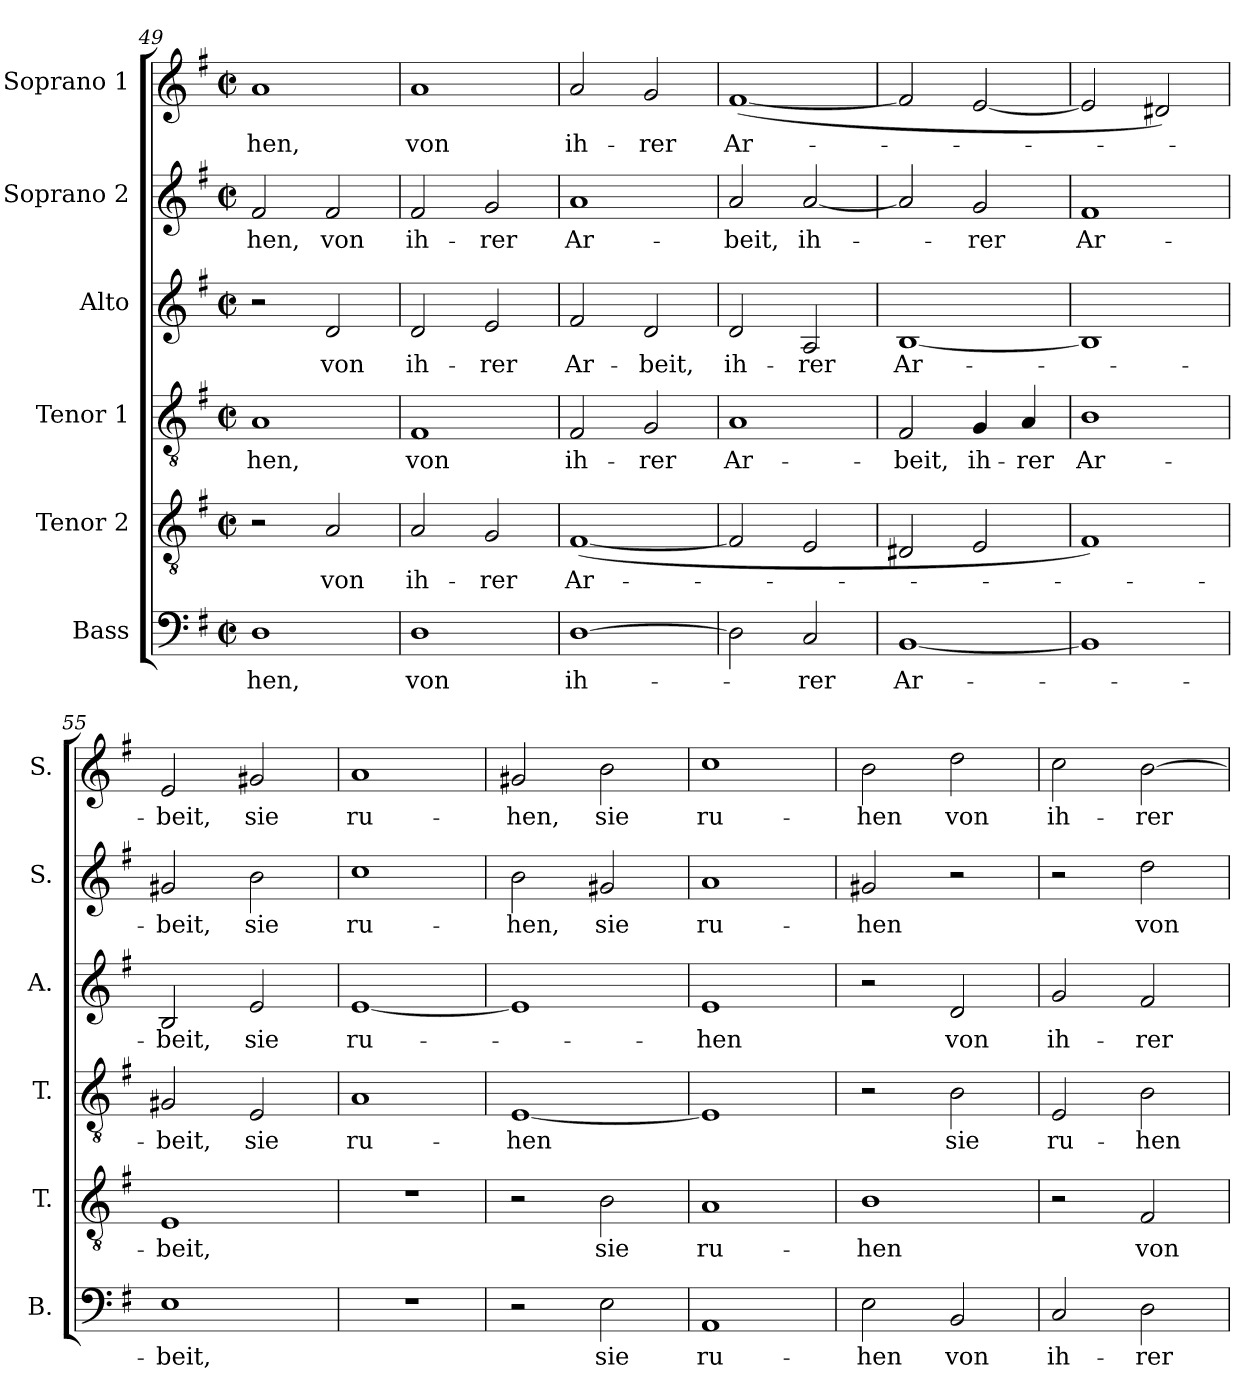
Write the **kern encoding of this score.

**kern	**text	**kern	**text	**kern	**text	**kern	**text	**kern	**text	**kern	**text
*part6	*part6	*part5	*part5	*part4	*part4	*part3	*part3	*part2	*part2	*part1	*part1
*staff6	*staff6	*staff5	*staff5	*staff4	*staff4	*staff3	*staff3	*staff2	*staff2	*staff1	*staff1
*I"Bass	*	*I"Tenor 2	*	*I"Tenor 1	*	*I"Alto	*	*I"Soprano 2	*	*I"Soprano 1	*
*I'B.	*	*I'T.	*	*I'T.	*	*I'A.	*	*I'S.	*	*I'S.	*
!!LO:LB:g=z
*clefF4	*	*clefGv2	*	*clefGv2	*	*clefG2	*	*clefG2	*	*clefG2	*
*	*	*ITrd7c12	*	*ITrd7c12	*	*	*	*	*	*	*
*k[f#]	*	*k[f#]	*	*k[f#]	*	*k[f#]	*	*k[f#]	*	*k[f#]	*
*G:	*	*G:	*	*G:	*	*G:	*	*G:	*	*G:	*
*M2/2	*	*M2/2	*	*M2/2	*	*M2/2	*	*M2/2	*	*M2/2	*
*met(c|)	*	*met(c|)	*	*met(c|)	*	*met(c|)	*	*met(c|)	*	*met(c|)	*
=49	=49	=49	=49	=49	=49	=49	=49	=49	=49	=49	=49
!	!LO:LY:b	!	!	!	!LO:LY:b	!	!	!	!LO:LY:b	!	!LO:LY:b
1D	-hen,	2r	.	1AA	-hen,	2r	.	2f#/	-hen,	1a	-hen,
!	!	!	!LO:LY:b	!	!	!	!LO:LY:b	!	!LO:LY:b	!	!
.	.	2AA/	von	.	.	2d/	von	2f#/	von	.	.
=50	=50	=50	=50	=50	=50	=50	=50	=50	=50	=50	=50
!	!LO:LY:b	!	!LO:LY:b	!	!LO:LY:b	!	!LO:LY:b	!	!LO:LY:b	!	!LO:LY:b
1D	von	2AA/	ih-	1FF#	von	2d/	ih-	2f#/	ih-	1a	von
!	!	!	!LO:LY:b	!	!	!	!LO:LY:b	!	!LO:LY:b	!	!
.	.	2GG/	-rer	.	.	2e/	-rer	2g/	-rer	.	.
=51	=51	=51	=51	=51	=51	=51	=51	=51	=51	=51	=51
!	!LO:LY:b	!	!LO:LY:b	!	!LO:LY:b	!	!LO:LY:b	!	!LO:LY:b	!	!LO:LY:b
[>1D	ih-	(>[<1FF#	Ar-	2FF#/	ih-	2f#/	Ar-	1a	Ar-	2a/	ih-
!	!	!	!	!	!LO:LY:b	!	!LO:LY:b	!	!	!	!LO:LY:b
.	.	.	.	2GG/	-rer	2d/	-beit,	.	.	2g/	-rer
=52	=52	=52	=52	=52	=52	=52	=52	=52	=52	=52	=52
!	!	!	!	!	!LO:LY:b	!	!LO:LY:b	!	!LO:LY:b	!	!LO:LY:b
2D\]	.	2FF#/]	.	1AA	Ar-	2d/	ih-	2a/	-beit,	(>[<1f#	Ar-
!	!LO:LY:b	!	!	!	!	!	!LO:LY:b	!	!LO:LY:b	!	!
2C/	-rer	2EE/	.	.	.	2A/	-rer	[<2a/	ih-	.	.
=53	=53	=53	=53	=53	=53	=53	=53	=53	=53	=53	=53
!	!LO:LY:b	!	!	!	!LO:LY:b	!	!LO:LY:b	!	!	!	!
[<1BB	Ar-	2DD#X/	.	2FF#/	-beit,	[<1B	Ar-	2a/]	.	2f#/]	.
!	!	!	!	!	!LO:LY:b	!	!	!	!LO:LY:b	!	!
.	.	2EE/	.	4GG/	ih-	.	.	2g/	-rer	[<2e/	.
!	!	!	!	!	!LO:LY:b	!	!	!	!	!	!
.	.	.	.	4AA/	-rer	.	.	.	.	.	.
=54	=54	=54	=54	=54	=54	=54	=54	=54	=54	=54	=54
!	!	!	!	!	!LO:LY:b	!	!	!	!LO:LY:b	!	!
1BB]	.	1FF#)	.	1BB	Ar-	1B]	.	1f#	Ar-	2e/]	.
.	.	.	.	.	.	.	.	.	.	2d#X/)	.
=55	=55	=55	=55	=55	=55	=55	=55	=55	=55	=55	=55
!	!LO:LY:b	!	!LO:LY:b	!	!LO:LY:b	!	!LO:LY:b	!	!LO:LY:b	!	!LO:LY:b
1E	-beit,	1EE	-beit,	2GG#X/	-beit,	2B/	-beit,	2g#X/	-beit,	2e/	-beit,
!	!	!	!	!	!LO:LY:b	!	!LO:LY:b	!	!LO:LY:b	!	!LO:LY:b
.	.	.	.	2EE/	sie	2e/	sie	2b\	sie	2g#X/	sie
=56	=56	=56	=56	=56	=56	=56	=56	=56	=56	=56	=56
!	!	!	!	!	!LO:LY:b	!	!LO:LY:b	!	!LO:LY:b	!	!LO:LY:b
1r	.	1r	.	1AA	ru-	[<1e	ru-	1cc	ru-	1a	ru-
!!LO:PB:g=z
=57	=57	=57	=57	=57	=57	=57	=57	=57	=57	=57	=57
!	!	!	!	!	!LO:LY:b	!	!	!	!LO:LY:b	!	!LO:LY:b
2r	.	2r	.	[<1EE	-hen	1e]	.	2b\	-hen,	2g#X/	-hen,
!	!LO:LY:b	!	!LO:LY:b	!	!	!	!	!	!LO:LY:b	!	!LO:LY:b
2E\	sie	2BB\	sie	.	.	.	.	2g#X/	sie	2b\	sie
=58	=58	=58	=58	=58	=58	=58	=58	=58	=58	=58	=58
!	!LO:LY:b	!	!LO:LY:b	!	!	!	!LO:LY:b	!	!LO:LY:b	!	!LO:LY:b
1AA	ru-	1AA	ru-	1EE]	.	1e	-hen	1a	ru-	1cc	ru-
=59	=59	=59	=59	=59	=59	=59	=59	=59	=59	=59	=59
!	!LO:LY:b	!	!LO:LY:b	!	!	!	!	!	!LO:LY:b	!	!LO:LY:b
2E\	-hen	1BB	-hen	2r	.	2r	.	2g#X/	-hen	2b\	-hen
!	!LO:LY:b	!	!	!	!LO:LY:b	!	!LO:LY:b	!	!	!	!LO:LY:b
2BB/	von	.	.	2BB\	sie	2d/	von	2r	.	2dd\	von
=60	=60	=60	=60	=60	=60	=60	=60	=60	=60	=60	=60
!	!LO:LY:b	!	!	!	!LO:LY:b	!	!LO:LY:b	!	!	!	!LO:LY:b
2C/	ih-	2r	.	2EE/	ru-	2g/	ih-	2r	.	2cc\	ih-
!	!LO:LY:b	!	!LO:LY:b	!	!LO:LY:b	!	!LO:LY:b	!	!LO:LY:b	!	!LO:LY:b
2D\	-rer	2FF#/	von	2BB\	-hen	2f#/	-rer	2dd\	von	[>2b\	-rer
=	=	=	=	=	=	=	=	=	=	=	=
*-	*-	*-	*-	*-	*-	*-	*-	*-	*-	*-	*-
